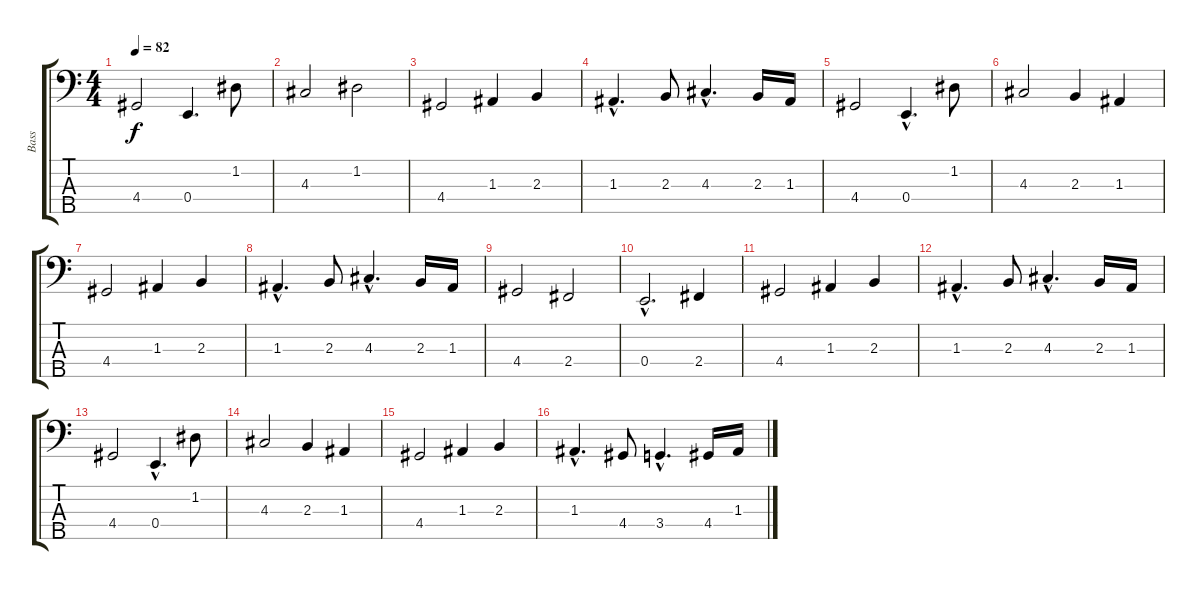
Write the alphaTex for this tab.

\track ("Bass" "Bass") {instrument fretlessbass}
\staff {score tabs}
\tuning (G2 D2 A1 E1 B0) {hide}
\ts (4 4)
\tempo 82
\clef f4
\ks c
4.4.2{dy f} 0.4.4{d} 1.2.8 |
4.3.2 1.2.2 |
4.4.2 1.3.4 2.3.4 |
1.3{hac}.4{d} 2.3.8 4.3{hac}.4{d} 2.3.16 1.3.16 |
4.4.2 0.4{hac}.4{d} 1.2.8 |
4.3.2 2.3.4 1.3.4 |
4.4.2 1.3.4 2.3.4 |
1.3{hac}.4{d} 2.3.8 4.3{hac}.4{d} 2.3.16 1.3.16 |
4.4.2 2.4.2 |
0.4{hac}.2{d} 2.4.4 |
4.4.2{volume 7} 1.3.4{volume 6} 2.3.4{volume 6} |
1.3{hac}.4{d volume 6} 2.3.8{volume 6} 4.3{hac}.4{d volume 6} 2.3.16{volume 5} 1.3.16{volume 5} |
4.4.2 0.4{hac}.4{d volume 4} 1.2.8{volume 4} |
4.3.2{volume 4} 2.3.4{volume 4} 1.3.4{volume 3} |
4.4.2{volume 3} 1.3.4{volume 2} 2.3.4{volume 2} |
1.3{hac}.4{d volume 2} 4.4.8{volume 2} 3.4{hac}.4{d volume 2} 4.4.16{volume 1} 1.3.16
